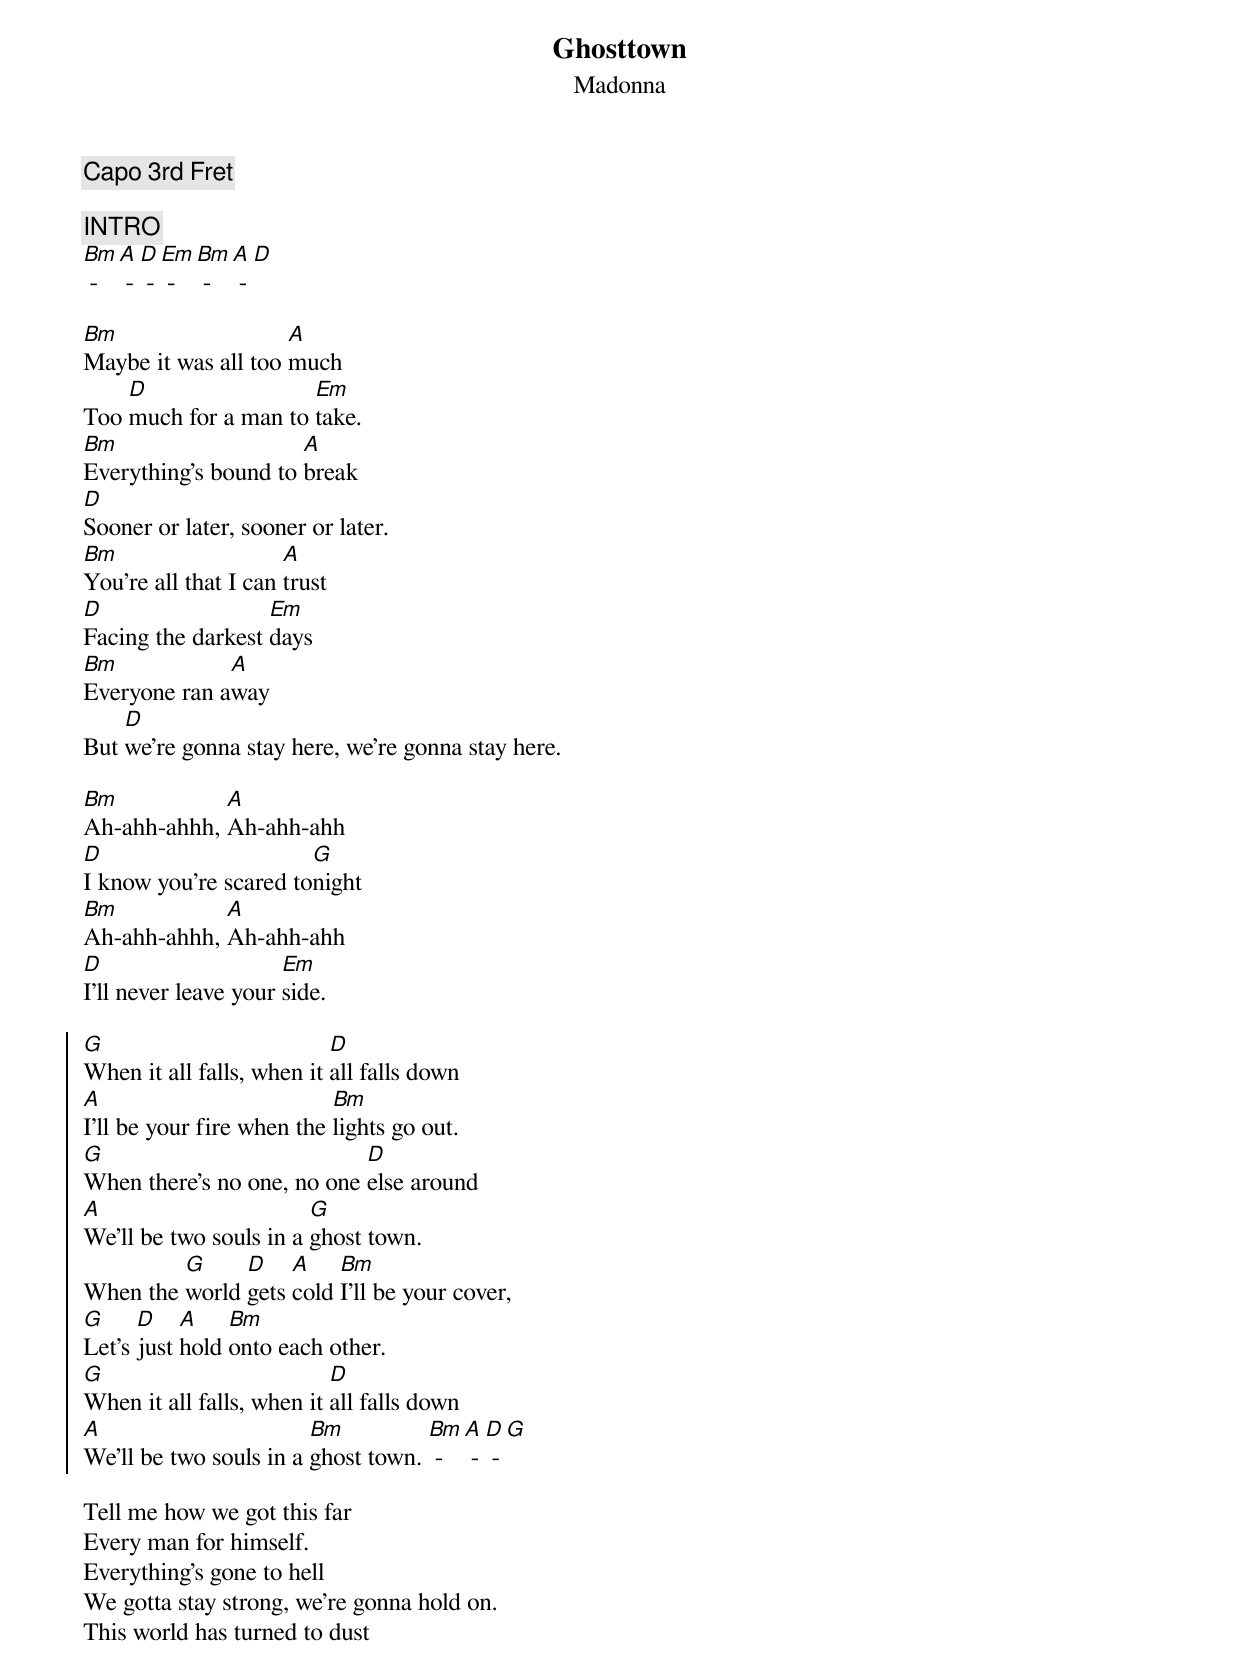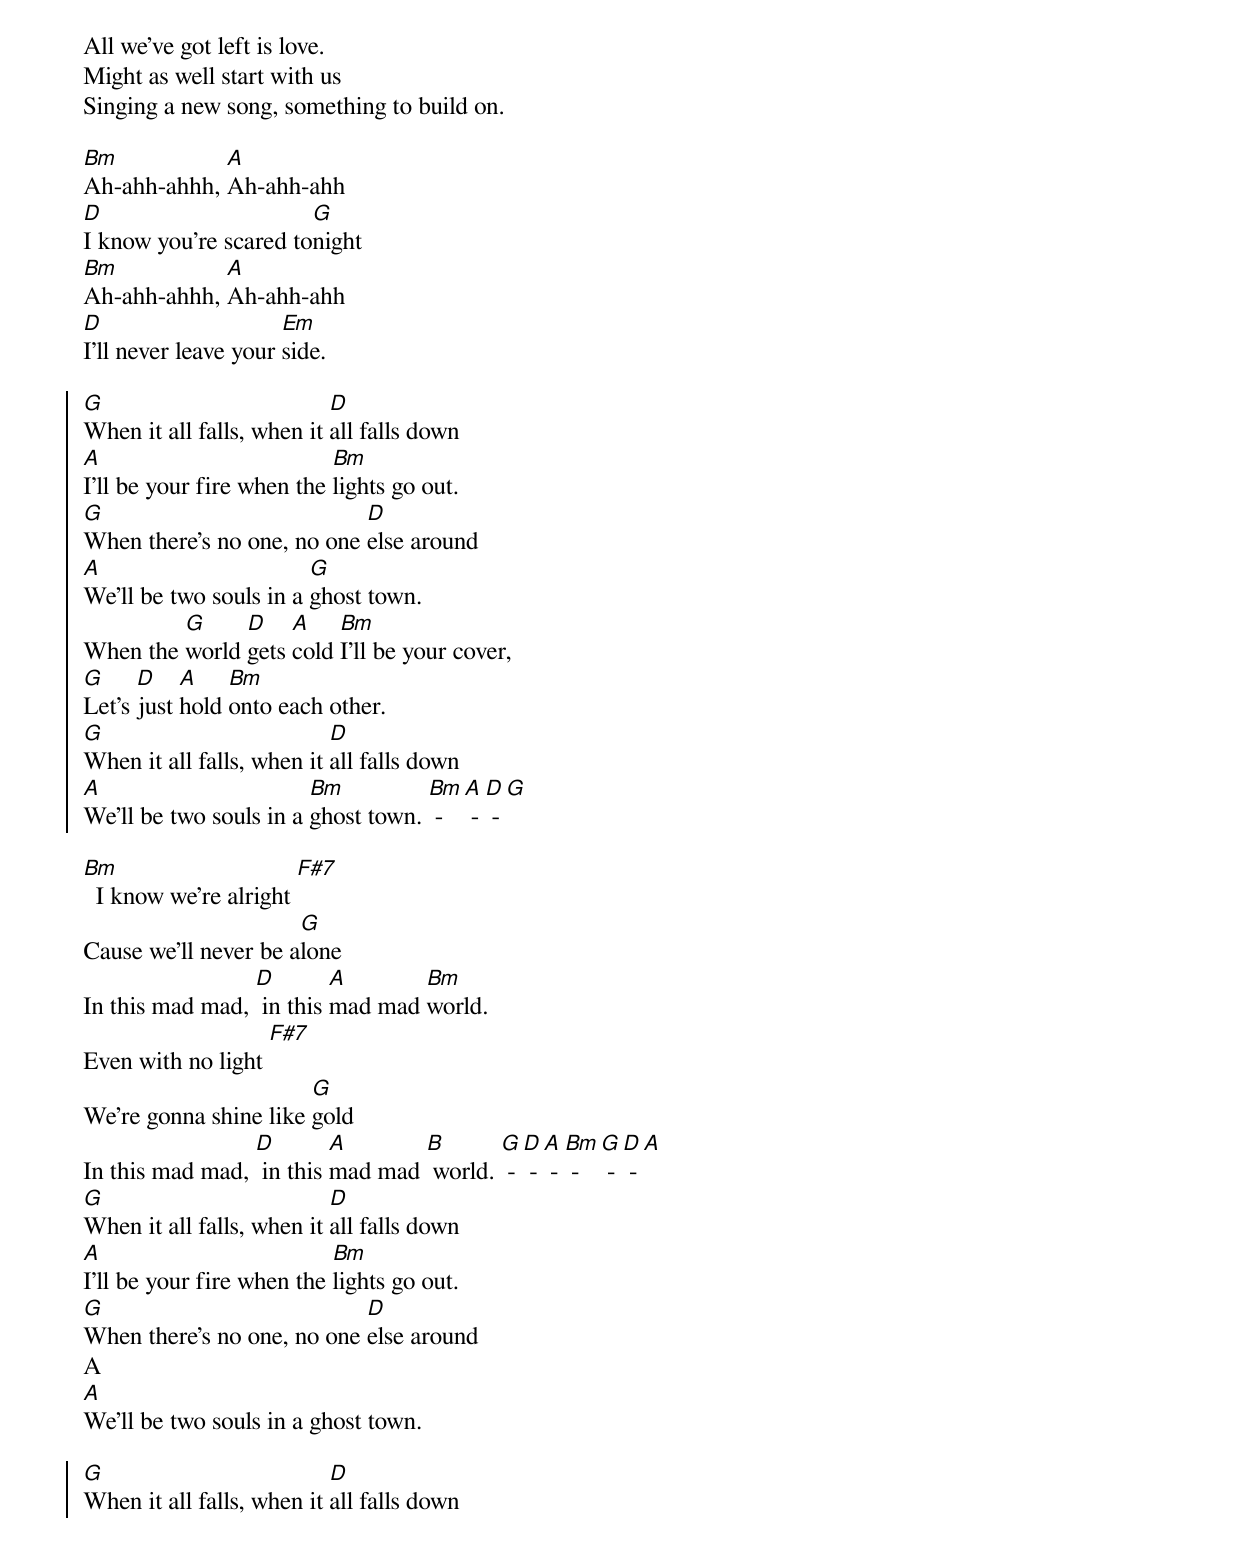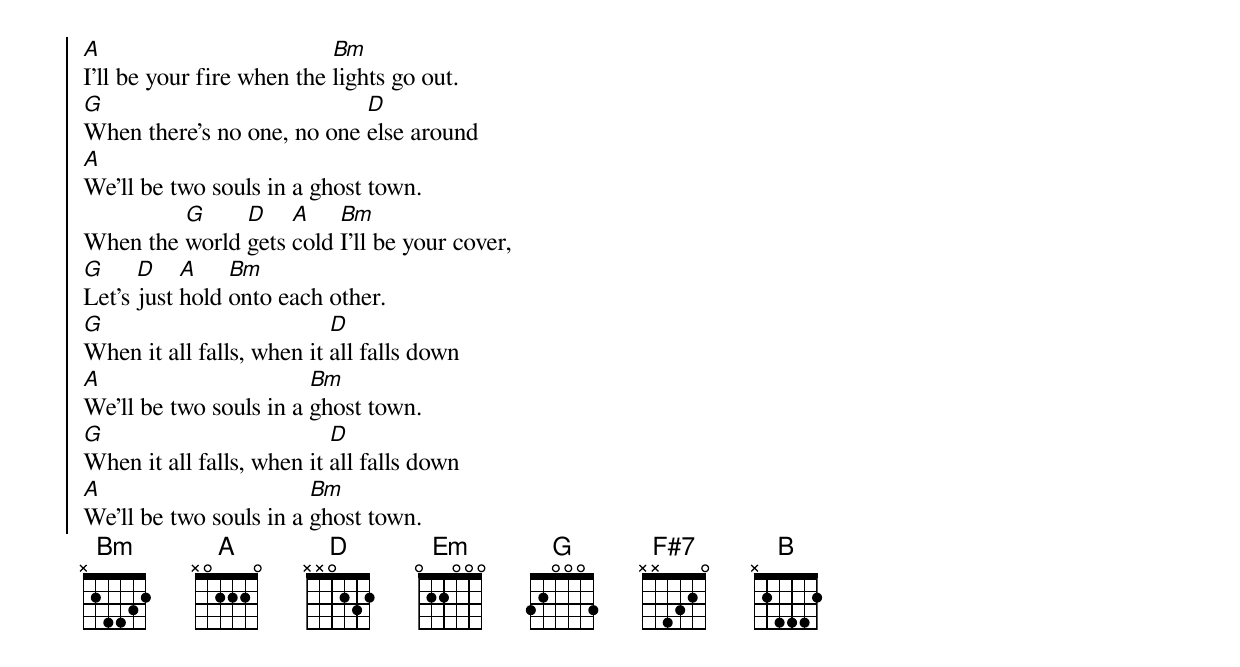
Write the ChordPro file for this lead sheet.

{t: Ghosttown}
{st: Madonna}

{c: Capo 3rd Fret}

{c: INTRO}
[Bm] - [A] - [D] - [Em] - [Bm] - [A] - [D]

[Bm]Maybe it was all too [A]much
Too [D]much for a man to [Em]take.
[Bm]Everything's bound to [A]break
[D]Sooner or later, sooner or later.
[Bm]You're all that I can [A]trust
[D]Facing the darkest [Em]days
[Bm]Everyone ran a[A]way
But [D]we're gonna stay here, we're gonna stay here.

[Bm]Ah-ahh-ahhh, [A]Ah-ahh-ahh
[D]I know you're scared to[G]night
[Bm]Ah-ahh-ahhh, [A]Ah-ahh-ahh
[D]I'll never leave your [Em]side.

{soc}
[G]When it all falls, when it [D]all falls down
[A]I'll be your fire when the [Bm]lights go out.
[G]When there's no one, no one [D]else around
[A]We'll be two souls in a [G]ghost town.
When the [G]world [D]gets [A]cold [Bm]I'll be your cover,
[G]Let's [D]just [A]hold [Bm]onto each other.
[G]When it all falls, when it [D]all falls down
[A]We'll be two souls in a [Bm]ghost town. [Bm] - [A] - [D] - [G]
{eoc}

Tell me how we got this far
Every man for himself.
Everything's gone to hell
We gotta stay strong, we're gonna hold on.
This world has turned to dust
All we've got left is love.
Might as well start with us
Singing a new song, something to build on.

[Bm]Ah-ahh-ahhh, [A]Ah-ahh-ahh
[D]I know you're scared to[G]night
[Bm]Ah-ahh-ahhh, [A]Ah-ahh-ahh
[D]I'll never leave your [Em]side.

{soc}
[G]When it all falls, when it [D]all falls down
[A]I'll be your fire when the [Bm]lights go out.
[G]When there's no one, no one [D]else around
[A]We'll be two souls in a [G]ghost town.
When the [G]world [D]gets [A]cold [Bm]I'll be your cover,
[G]Let's [D]just [A]hold [Bm]onto each other.
[G]When it all falls, when it [D]all falls down
[A]We'll be two souls in a [Bm]ghost town. [Bm] - [A] - [D] - [G]
{eoc}

[Bm]  I know we're alright [F#7]
Cause we'll never be a[G]lone
In this mad mad, [D] in this [A]mad mad [Bm]world.
Even with no light [F#7]
We're gonna shine like [G]gold
In this mad mad, [D] in this [A]mad mad [B] world. [G] - [D] - [A] - [Bm] - [G] - [D] - [A]
[G]When it all falls, when it [D]all falls down
[A]I'll be your fire when the [Bm]lights go out.
[G]When there's no one, no one [D]else around
A
[A]We'll be two souls in a ghost town.

{soc}
[G]When it all falls, when it [D]all falls down
[A]I'll be your fire when the [Bm]lights go out.
[G]When there's no one, no one [D]else around
[A]We'll be two souls in a ghost town.
When the [G]world [D]gets [A]cold [Bm]I'll be your cover,
[G]Let's [D]just [A]hold [Bm]onto each other.
[G]When it all falls, when it [D]all falls down
[A]We'll be two souls in a [Bm]ghost town.
[G]When it all falls, when it [D]all falls down
[A]We'll be two souls in a [Bm]ghost town.
{eoc}
